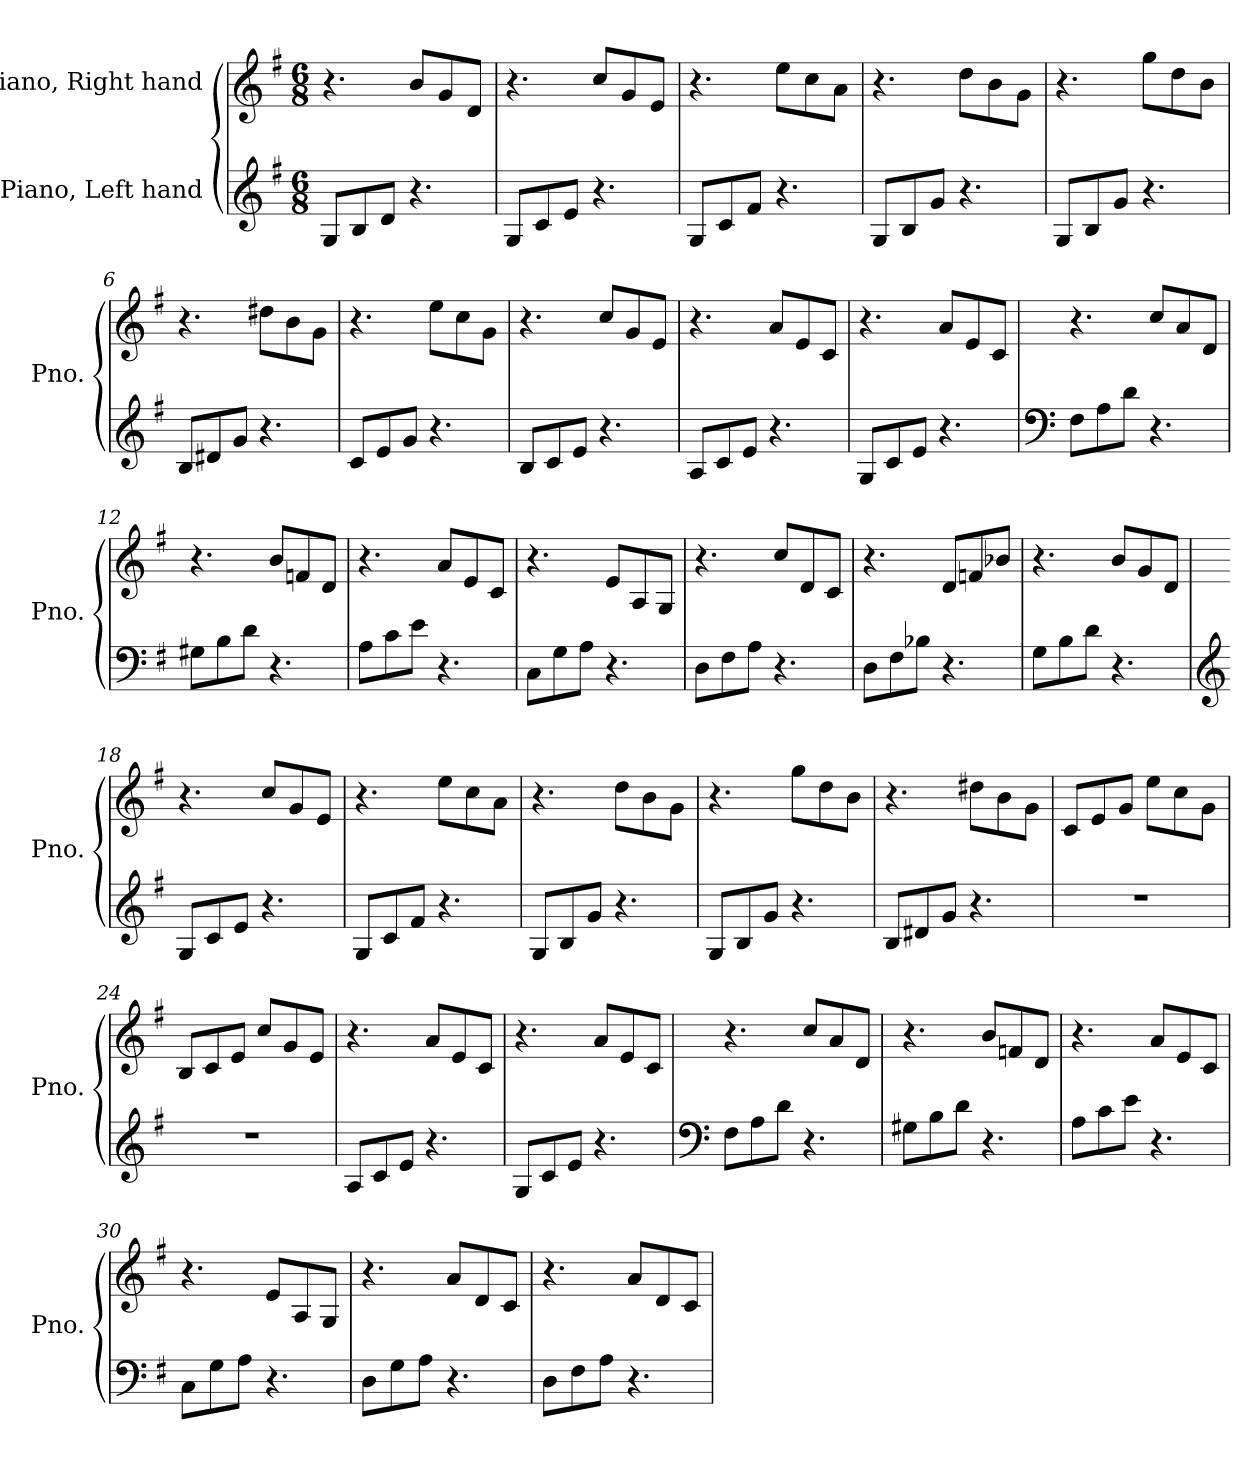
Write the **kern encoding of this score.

**kern	**kern
*part2	*part1
*staff2	*staff1
*I"Piano, Left hand	*I"Piano, Right hand
*I'Pno.	*I'Pno.
*clefG2	*clefG2
*k[f#]	*k[f#]
*M6/8	*M6/8
*MM120	*MM120
=1	=1
8G/L	4.r
8B/	.
8d/J	.
4.r	8b/L
.	8g/
.	8d/J
=2	=2
8G/L	4.r
8c/	.
8e/J	.
4.r	8cc/L
.	8g/
.	8e/J
=3	=3
8G/L	4.r
8c/	.
8f#/J	.
4.r	8ee\L
.	8cc\
.	8a\J
=4	=4
8G/L	4.r
8B/	.
8g/J	.
4.r	8dd\L
.	8b\
.	8g\J
=5	=5
8G/L	4.r
8B/	.
8g/J	.
4.r	8gg\L
.	8dd\
.	8b\J
!!LO:LB:g=z
=6	=6
8B/L	4.r
8d#X/	.
8g/J	.
4.r	8dd#X\L
.	8b\
.	8g\J
=7	=7
8c/L	4.r
8e/	.
8g/J	.
4.r	8ee\L
.	8cc\
.	8g\J
=8	=8
8B/L	4.r
8c/	.
8e/J	.
4.r	8cc/L
.	8g/
.	8e/J
=9	=9
8A/L	4.r
8c/	.
8e/J	.
4.r	8a/L
.	8e/
.	8c/J
=10	=10
8G/L	4.r
8c/	.
8e/J	.
4.r	8a/L
.	8e/
.	8c/J
!!LO:LB:g=z
=11	=11
*clefF4	*
8F#\L	4.r
8A\	.
8d\J	.
4.r	8cc/L
.	8a/
.	8d/J
=12	=12
8G#X\L	4.r
8B\	.
8d\J	.
4.r	8b/L
.	8fn/
.	8d/J
=13	=13
8A\L	4.r
8c\	.
8e\J	.
4.r	8a/L
.	8e/
.	8c/J
=14	=14
8C\L	4.r
8G\	.
8A\J	.
4.r	8e/L
.	8A/
.	8G/J
=15	=15
8D\L	4.r
8F#\	.
8A\J	.
4.r	8cc/L
.	8d/
.	8c/J
!!LO:LB:g=z
=16	=16
8D\L	4.r
8F#\	.
8B-X\J	.
4.r	8d/L
.	8fn/
.	8b-X/J
=17	=17
8G\L	4.r
8B\	.
8d\J	.
4.r	8b/L
.	8g/
.	8d/J
=18	=18
*clefG2	*
8G/L	4.r
8c/	.
8e/J	.
4.r	8cc/L
.	8g/
.	8e/J
=19	=19
8G/L	4.r
8c/	.
8f#/J	.
4.r	8ee\L
.	8cc\
.	8a\J
=20	=20
8G/L	4.r
8B/	.
8g/J	.
4.r	8dd\L
.	8b\
.	8g\J
!!LO:LB:g=z
=21	=21
8G/L	4.r
8B/	.
8g/J	.
4.r	8gg\L
.	8dd\
.	8b\J
=22	=22
8B/L	4.r
8d#X/	.
8g/J	.
4.r	8dd#X\L
.	8b\
.	8g\J
=23	=23
2.r	8c/L
.	8e/
.	8g/J
.	8ee\L
.	8cc\
.	8g\J
=24	=24
2.r	8B/L
.	8c/
.	8e/J
.	8cc/L
.	8g/
.	8e/J
=25	=25
8A/L	4.r
8c/	.
8e/J	.
4.r	8a/L
.	8e/
.	8c/J
=26	=26
8G/L	4.r
8c/	.
8e/J	.
4.r	8a/L
.	8e/
.	8c/J
!!LO:LB:g=z
=27	=27
*clefF4	*
8F#\L	4.r
8A\	.
8d\J	.
4.r	8cc/L
.	8a/
.	8d/J
=28	=28
8G#X\L	4.r
8B\	.
8d\J	.
4.r	8b/L
.	8fn/
.	8d/J
=29	=29
8A\L	4.r
8c\	.
8e\J	.
4.r	8a/L
.	8e/
.	8c/J
=30	=30
8C\L	4.r
8G\	.
8A\J	.
4.r	8e/L
.	8A/
.	8G/J
=31	=31
8D\L	4.r
8G\	.
8A\J	.
4.r	8a/L
.	8d/
.	8c/J
=32	=32
8D\L	4.r
8F#\	.
8A\J	.
4.r	8a/L
.	8d/
.	8c/J
=	=
*-	*-
